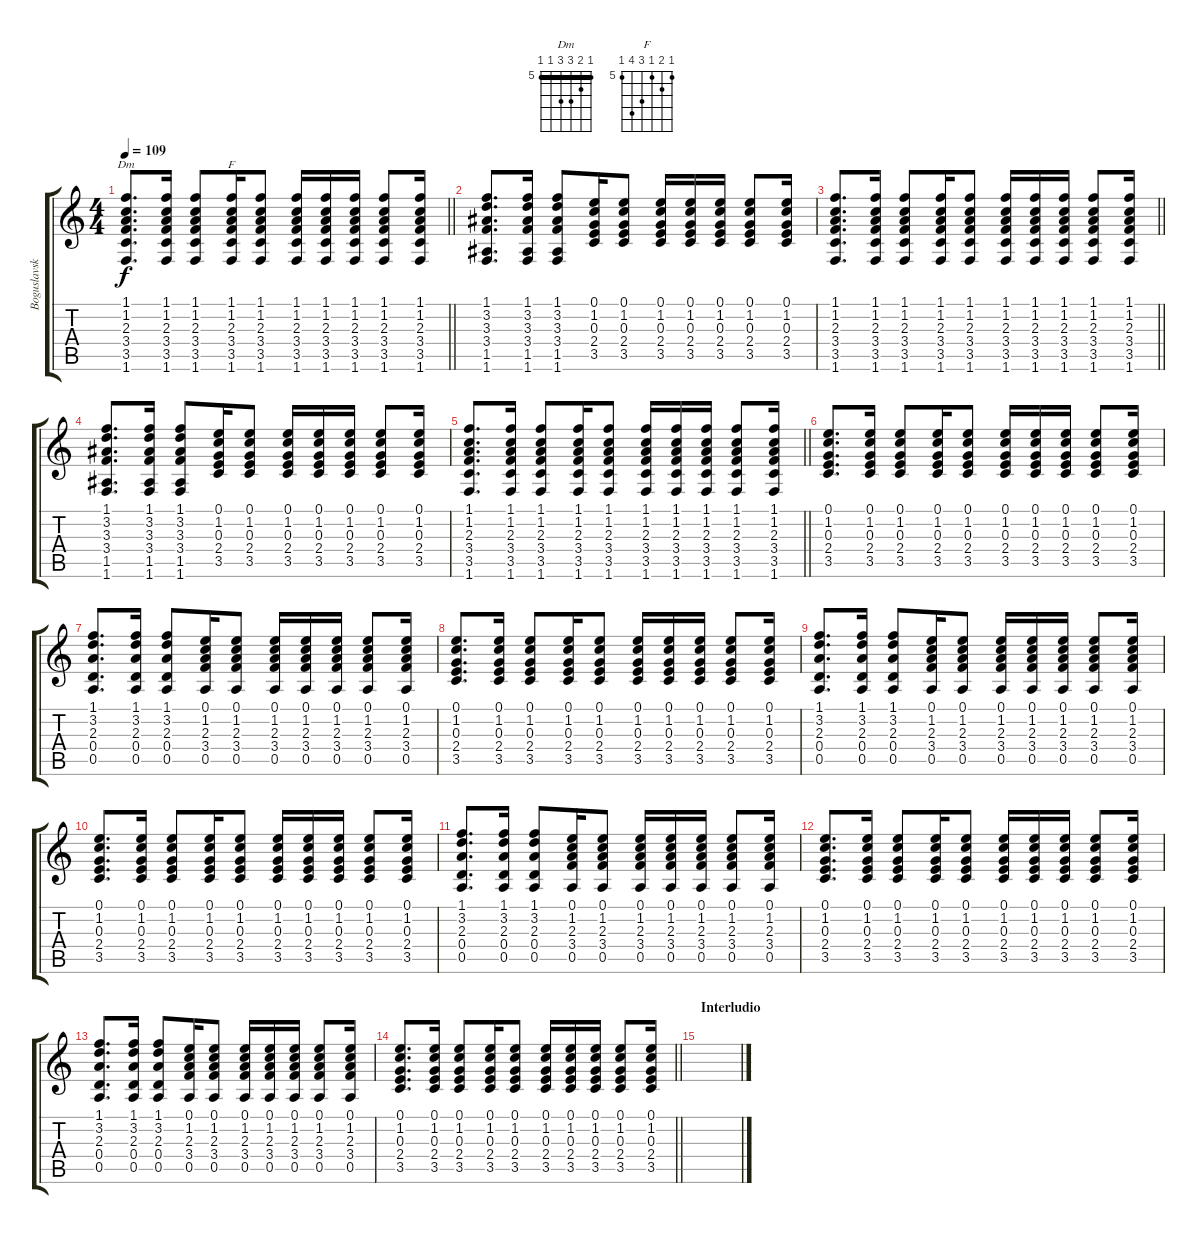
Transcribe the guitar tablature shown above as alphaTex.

\track ("Boguslavsky" "Boguslavsk") {instrument acousticguitarsteel}
\staff {score tabs}
\tuning (E4 B3 G3 D3 A2 E2) {hide}
\chord ("Dm" 5 6 7 7 5 5) {firstfret 5 barre 5}
\chord ("F" 5 6 5 7 8 5) {firstfret 5}
\ts (4 4)
\tempo 109
\clef g2
\barLineRight lightlight
\ks c
(1.1 1.2 2.3 3.4 3.5 1.6).8{d ch "Dm" dy f volume 6} (1.1 1.2 2.3 3.4 3.5 1.6).16 (1.1 1.2 2.3 3.4 3.5 1.6).8 (1.1 1.2 2.3 3.4 3.5 1.6).16{ch "F"} (1.1 1.2 2.3 3.4 3.5 1.6).8 (1.1 1.2 2.3 3.4 3.5 1.6).16 (1.1 1.2 2.3 3.4 3.5 1.6).16 (1.1 1.2 2.3 3.4 3.5 1.6).16 (1.1 1.2 2.3 3.4 3.5 1.6).8 (1.1 1.2 2.3 3.4 3.5 1.6).16 |
(1.1 3.2 3.3 3.4 1.5 1.6).8{d volume 6} (1.1 3.2 3.3 3.4 1.5 1.6).16 (1.1 3.2 3.3 3.4 1.5 1.6).8 (0.1 1.2 0.3 2.4 3.5).16 (0.1 1.2 0.3 2.4 3.5).8 (0.1 1.2 0.3 2.4 3.5).16 (0.1 1.2 0.3 2.4 3.5).16 (0.1 1.2 0.3 2.4 3.5).16 (0.1 1.2 0.3 2.4 3.5).8 (0.1 1.2 0.3 2.4 3.5).16 |
\barLineRight lightlight
(1.1 1.2 2.3 3.4 3.5 1.6).8{d volume 6} (1.1 1.2 2.3 3.4 3.5 1.6).16 (1.1 1.2 2.3 3.4 3.5 1.6).8 (1.1 1.2 2.3 3.4 3.5 1.6).16 (1.1 1.2 2.3 3.4 3.5 1.6).8 (1.1 1.2 2.3 3.4 3.5 1.6).16 (1.1 1.2 2.3 3.4 3.5 1.6).16 (1.1 1.2 2.3 3.4 3.5 1.6).16 (1.1 1.2 2.3 3.4 3.5 1.6).8 (1.1 1.2 2.3 3.4 3.5 1.6).16 |
(1.1 3.2 3.3 3.4 1.5 1.6).8{d volume 6} (1.1 3.2 3.3 3.4 1.5 1.6).16 (1.1 3.2 3.3 3.4 1.5 1.6).8 (0.1 1.2 0.3 2.4 3.5).16 (0.1 1.2 0.3 2.4 3.5).8 (0.1 1.2 0.3 2.4 3.5).16 (0.1 1.2 0.3 2.4 3.5).16 (0.1 1.2 0.3 2.4 3.5).16 (0.1 1.2 0.3 2.4 3.5).8 (0.1 1.2 0.3 2.4 3.5).16 |
\barLineRight lightlight
(1.1 1.2 2.3 3.4 3.5 1.6).8{d volume 6} (1.1 1.2 2.3 3.4 3.5 1.6).16 (1.1 1.2 2.3 3.4 3.5 1.6).8 (1.1 1.2 2.3 3.4 3.5 1.6).16 (1.1 1.2 2.3 3.4 3.5 1.6).8 (1.1 1.2 2.3 3.4 3.5 1.6).16 (1.1 1.2 2.3 3.4 3.5 1.6).16 (1.1 1.2 2.3 3.4 3.5 1.6).16 (1.1 1.2 2.3 3.4 3.5 1.6).8 (1.1 1.2 2.3 3.4 3.5 1.6).16 |
(0.1 1.2 0.3 2.4 3.5).8{d volume 6} (0.1 1.2 0.3 2.4 3.5).16 (0.1 1.2 0.3 2.4 3.5).8 (0.1 1.2 0.3 2.4 3.5).16 (0.1 1.2 0.3 2.4 3.5).8 (0.1 1.2 0.3 2.4 3.5).16 (0.1 1.2 0.3 2.4 3.5).16 (0.1 1.2 0.3 2.4 3.5).16 (0.1 1.2 0.3 2.4 3.5).8 (0.1 1.2 0.3 2.4 3.5).16 |
(1.1 3.2 2.3 0.4 0.5).8{d volume 6} (1.1 3.2 2.3 0.4 0.5).16 (1.1 3.2 2.3 0.4 0.5).8 (0.1 1.2 2.3 3.4 0.5).16 (0.1 1.2 2.3 3.4 0.5).8 (0.1 1.2 2.3 3.4 0.5).16 (0.1 1.2 2.3 3.4 0.5).16 (0.1 1.2 2.3 3.4 0.5).16 (0.1 1.2 2.3 3.4 0.5).8 (0.1 1.2 2.3 3.4 0.5).16 |
(0.1 1.2 0.3 2.4 3.5).8{d volume 6} (0.1 1.2 0.3 2.4 3.5).16 (0.1 1.2 0.3 2.4 3.5).8 (0.1 1.2 0.3 2.4 3.5).16 (0.1 1.2 0.3 2.4 3.5).8 (0.1 1.2 0.3 2.4 3.5).16 (0.1 1.2 0.3 2.4 3.5).16 (0.1 1.2 0.3 2.4 3.5).16 (0.1 1.2 0.3 2.4 3.5).8 (0.1 1.2 0.3 2.4 3.5).16 |
(1.1 3.2 2.3 0.4 0.5).8{d volume 6} (1.1 3.2 2.3 0.4 0.5).16 (1.1 3.2 2.3 0.4 0.5).8 (0.1 1.2 2.3 3.4 0.5).16 (0.1 1.2 2.3 3.4 0.5).8 (0.1 1.2 2.3 3.4 0.5).16 (0.1 1.2 2.3 3.4 0.5).16 (0.1 1.2 2.3 3.4 0.5).16 (0.1 1.2 2.3 3.4 0.5).8 (0.1 1.2 2.3 3.4 0.5).16 |
(0.1 1.2 0.3 2.4 3.5).8{d volume 6} (0.1 1.2 0.3 2.4 3.5).16 (0.1 1.2 0.3 2.4 3.5).8 (0.1 1.2 0.3 2.4 3.5).16 (0.1 1.2 0.3 2.4 3.5).8 (0.1 1.2 0.3 2.4 3.5).16 (0.1 1.2 0.3 2.4 3.5).16 (0.1 1.2 0.3 2.4 3.5).16 (0.1 1.2 0.3 2.4 3.5).8 (0.1 1.2 0.3 2.4 3.5).16 |
(1.1 3.2 2.3 0.4 0.5).8{d volume 6} (1.1 3.2 2.3 0.4 0.5).16 (1.1 3.2 2.3 0.4 0.5).8 (0.1 1.2 2.3 3.4 0.5).16 (0.1 1.2 2.3 3.4 0.5).8 (0.1 1.2 2.3 3.4 0.5).16 (0.1 1.2 2.3 3.4 0.5).16 (0.1 1.2 2.3 3.4 0.5).16 (0.1 1.2 2.3 3.4 0.5).8 (0.1 1.2 2.3 3.4 0.5).16 |
(0.1 1.2 0.3 2.4 3.5).8{d volume 6} (0.1 1.2 0.3 2.4 3.5).16 (0.1 1.2 0.3 2.4 3.5).8 (0.1 1.2 0.3 2.4 3.5).16 (0.1 1.2 0.3 2.4 3.5).8 (0.1 1.2 0.3 2.4 3.5).16 (0.1 1.2 0.3 2.4 3.5).16 (0.1 1.2 0.3 2.4 3.5).16 (0.1 1.2 0.3 2.4 3.5).8 (0.1 1.2 0.3 2.4 3.5).16 |
(1.1 3.2 2.3 0.4 0.5).8{d volume 6} (1.1 3.2 2.3 0.4 0.5).16 (1.1 3.2 2.3 0.4 0.5).8 (0.1 1.2 2.3 3.4 0.5).16 (0.1 1.2 2.3 3.4 0.5).8 (0.1 1.2 2.3 3.4 0.5).16 (0.1 1.2 2.3 3.4 0.5).16 (0.1 1.2 2.3 3.4 0.5).16 (0.1 1.2 2.3 3.4 0.5).8 (0.1 1.2 2.3 3.4 0.5).16 |
\barLineRight lightlight
(0.1 1.2 0.3 2.4 3.5).8{d volume 6} (0.1 1.2 0.3 2.4 3.5).16 (0.1 1.2 0.3 2.4 3.5).8 (0.1 1.2 0.3 2.4 3.5).16 (0.1 1.2 0.3 2.4 3.5).8 (0.1 1.2 0.3 2.4 3.5).16 (0.1 1.2 0.3 2.4 3.5).16 (0.1 1.2 0.3 2.4 3.5).16 (0.1 1.2 0.3 2.4 3.5).8 (0.1 1.2 0.3 2.4 3.5).16 |
\section ("" "Interludio")
